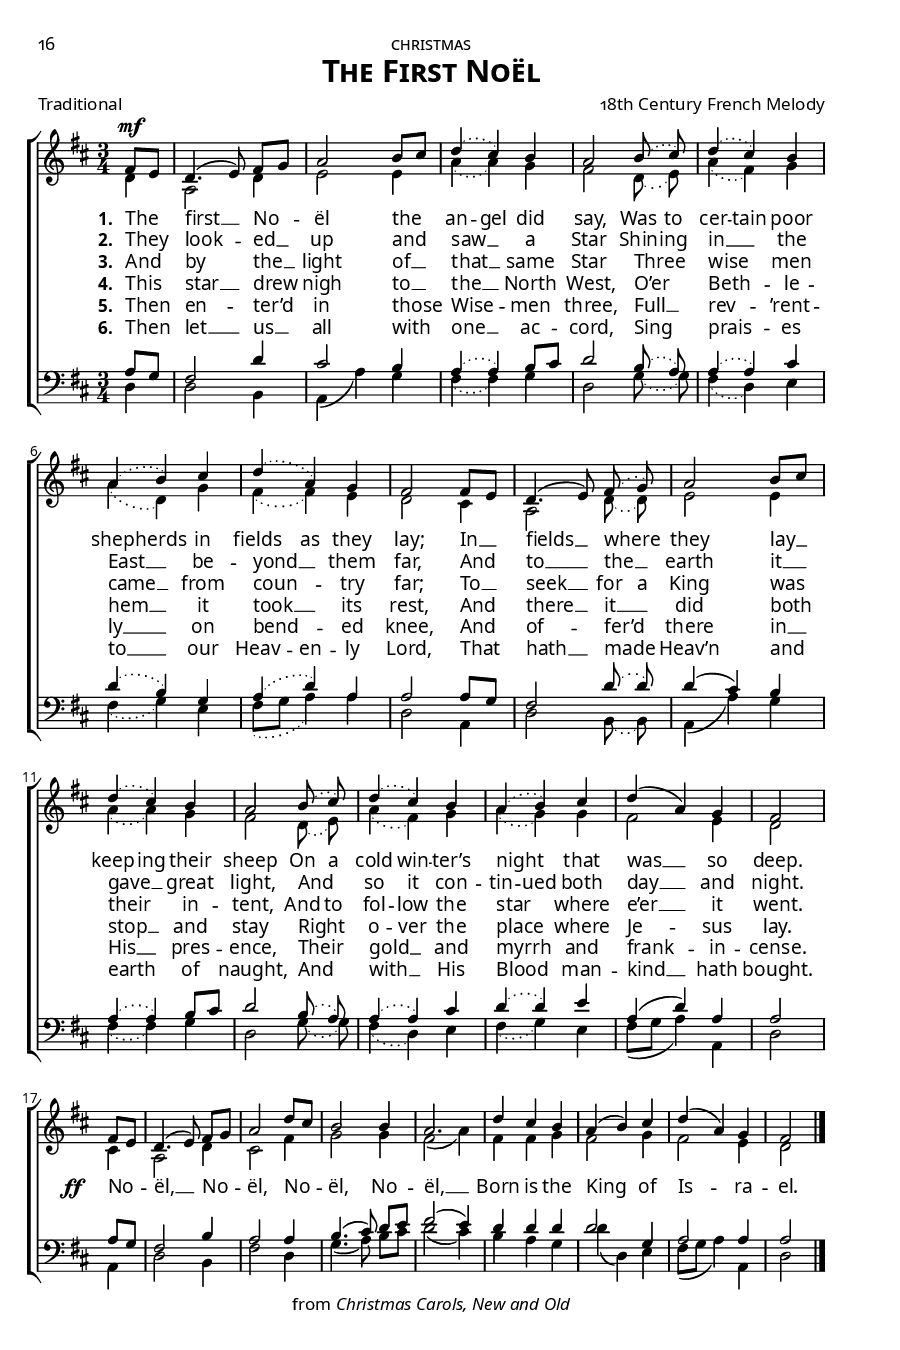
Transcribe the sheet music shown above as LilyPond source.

\version "2.14.2"
\include "util.ly"
\header {
  title = \markup{\override #'(font-name . "Garamond Premier Pro Semibold"){ \abs-fontsize #15 \smallCapsOldStyle"The First Noël"}}
  poet = \markup\oldStyleNum"Traditional"
  composer = \markup\oldStyleNum"18th Century French Melody"
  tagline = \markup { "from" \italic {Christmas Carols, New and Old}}
}
\paper {
  paper-height = 9\in
  paper-width = 6\in
  indent = 0\in
  %system-system-spacing = #'((basic-distance . 10) (padding . 0))
  system-system-spacing =
    #'((basic-distance . 0)
       (minimum-distance . 0)
       (padding . -5)
       (stretchability . 100))
  ragged-last-bottom = ##f
  ragged-bottom = ##f
  two-sided = ##t
  inner-margin = 0.5\in
  outer-margin = 0.25\in
  top-margin = 0.25\in
  bottom-margin = 0.25\in
  first-page-number = #016
  print-first-page-number = ##t
  headerLine = \markup{\override #'(font-name . "Garamond Premier Pro") \smallCapsOldStyle"christmas"}
  oddHeaderMarkup = \markup\fill-line{
     \override #'(font-name . "Garamond Premier Pro")\abs-fontsize #8.5
     \combine 
        \fill-line{"" \on-the-fly #print-page-number-check-first
        \oldStylePageNum""
        }
        \fill-line{\headerLine}
  }
  evenHeaderMarkup = \markup {
     \override #'(font-name . "Garamond Premier Pro")\abs-fontsize #8.5
     \combine
        \on-the-fly #print-page-number-check-first
        \oldStylePageNum""
        \fill-line{\headerLine}
  }
}
#(set-global-staff-size 15) \paper{ #(define fonts (make-pango-font-tree "GoudyOlSt BT" "Garamond Premier Pro" "Garamond Premier Pro" (/ 15 20))) }
global = {
  \key d \major
  \time 3/4
  \autoBeamOff
  \override DynamicLineSpanner #'staff-padding = #0.0
  \override DynamicLineSpanner #'Y-extent = #'(-0.5 . 0.5)
}

sopMusic = \relative c' {
  \partial 4 fis8[^\mf e] |
  d4.( e8) fis[ g] |
  a2 b8[ cis] |
  \slurDotted d4( cis) b |
  a2 b8\noBeam( cis) |
  d4( cis) b |
  
  a( b) cis |
  d( a) g |
  fis2 \slurSolid fis8[ e] |
  d4.( e8) \slurDotted fis8\noBeam( g) |
  \slurSolid a2 b8[ cis] |
  
  \slurDotted d4( cis) b |
  a2 b8\noBeam( cis) |
  d4( cis) b |
  a( b) cis |
  \slurSolid d( a) g |
  \partial 2 fis2 | \break
  
  \partial 4 fis8[ e] |
  d4.( e8) fis[ g] |
  a2 d8[ cis] |
  b2 b4 |
  a2. |
  d4 cis b |
  a( b) cis |
  d( a) g |
  \partial 2 fis2 \bar "|."
}
sopWords = \lyricmode {
  
}

altoMusic = \relative c' {
  d4 |
  a2 d4 |
  e2 e4 |
  \slurDotted a4( a) g |
  fis2 d8\noBeam( e) |
  a4( fis) g |
  
  a( d,) g |
  fis( fis) e |
  d2 cis4 |
  a2 d8\noBeam( d) |
  e2 e4 |
  
  a4( a) g |
  fis2 d8\noBeam( e) |
  a4( fis) g |
  a( g) g |
  fis2 e4 |
  d2 |
  
  cis4 |
  a2 d4 |
  cis2 fis4 |
  g2 g4 |
  \slurSolid fis2( a4) |
  fis4 fis g |
  fis2 g4 |
  fis2 e4 |
  d2 \bar "|."
}
altoWords = {
  \dropLyricsVI
  \lyricmode {
    \set stanza = #"1. "
    The first __ No -- ël the
    \set ignoreMelismata = ##t
    an -- gel did say,
    Was to cer -- tain poor shep -- herds in fields as they lay;
    \unset ignoreMelismata
    
    In __ fields __ where they lay __
    \set ignoreMelismata = ##t
    
    keep -- ing their sheep
    On a cold win -- ter’s night _ that was __ _ so deep.
    \unset ignoreMelismata
  }
  \set stanza = \markup\dynamic"ff   "
  \lyricmode {
    \dropLyricsIV
    No -- ël, __ No -- ël, No -- ël,
    \set associatedVoice = "altos"
    No -- ël, __
    \unset associatedVoice
    Born is the King of Is -- ra -- el.
  }
}
altoWordsII = \lyricmode {
  \dropLyricsVI
  \set stanza = #"2. "
  They look -- ed __ up and
  \set ignoreMelismata = ##t
  saw __ _ a Star
  Shin -- ing in __ _ the East __ _ be -- yond __ _ them far,
  \unset ignoreMelismata
  
  And to __ the __ earth it __
  \set ignoreMelismata = ##t
  
  gave __ _ great light,
  And _ so it con -- tin -- ued both day __ _ and night.
}
altoWordsIII = \lyricmode {
  \dropLyricsVI
  \set stanza = #"3. "
  And by
%8.5x11 __
  the __ light of __ that __ same Star
  Three wise men came __ from coun -- try far;
  To __ seek __
\set ignoreMelismata = ##t
  for a King
\unset ignoreMelismata
  was their
%8.5x11 __
  in -- tent,
\set ignoreMelismata = ##t
  And to fol -- low the star _ where e’er __ _ it went.
}
altoWordsIV = \lyricmode {
  \dropLyricsVI
  \set stanza = #"4. "
  This star __ drew nigh to __ 
  \set ignoreMelismata = ##t
  the __ _ North West,
  O’er
%8.5x11 __
  _ Beth -- _ le -- hem __ _ it took __ _ its rest,
  \unset ignoreMelismata
  
  And there __ it __ did both
  \set ignoreMelismata = ##t
  
  stop __ _ and stay
  Right _ o -- ver the place _ where Je -- _ sus lay.
}
altoWordsV = \lyricmode {
  \dropLyricsVI
  \set stanza = #"5. "
  Then en -- ter’d in those
  \set ignoreMelismata = ##t
  Wise -- _ men three,
  Full __ _ rev -- _ ’rent -- ly __ _ on bend -- _ ed knee,
  \unset ignoreMelismata
  
  And of -- fer’d
%8.5x11 __
  there in __
  \set ignoreMelismata = ##t
  
  His __ _ pres -- ence,
  Their _ gold __ _ and myrrh _ and frank -- _ in -- cense.
}
altoWordsVI = \lyricmode {
  \dropLyricsVI
  \set stanza = #"6. "
  Then let __ us __ all with one __ ac -- cord,
  Sing prais -- es to __ our
\set ignoreMelismata = ##t
  Heav -- en -- ly Lord,
\unset ignoreMelismata
  That hath __ made Heav’n and earth of naught,
  And with __ His Blood man -- kind __ hath bought.
}

tenorMusic = \relative c' {
  a8[ g] |
  fis2 d'4 |
  cis2 b4 |
  \slurDotted a4( a) \slurSolid b8[ cis] |
  d2 \slurDotted b8\noBeam( a) |
  a4( a) cis |
  
  d( b) g |
  a( d) a |
  a2 \slurSolid a8[ g] |
  fis2 \slurDotted d'8\noBeam( d) |
  \slurSolid d4( cis) b |
  
  \slurDotted a( a) \slurSolid b8[ cis] |
  d2 \slurDotted b8\noBeam( a) |
  a4( a) cis |
  d4( d) e |
  \slurSolid a,( d) a |
  a2 |
  
  a8[ g] |
  fis2 b4 |
  a2 a4 |
  b4.( cis8) d[ e] |
  fis2( e4) |
  d d d |
  d2 g,4 |
  a2 a4 |
  a2 \bar "|."
}
tenorWords = \lyricmode {

}

bassMusic = \relative c {
  d4 |
  d2 b4 |
  a( a') g |
  \slurDotted fis( fis) g |
  d2 g8\noBeam( g) |
  fis4( d) e |
  
  fis( g) e |
  fis8[( g] a4) a |
  d,2 a4 |
  d2 b8\noBeam( b) |
  \slurSolid a4( a') g |
  
  \slurDotted fis( fis) g |
  d2 g8\noBeam( g) |
  fis4( d) e |
  fis( g) e |
  \slurSolid fis8[( g] a4) a, |
  d2 |
  
  a4 |
  d2 b4 |
  fis'2 d4 |
  g4.( a8) b[ cis] |
  d2( cis4) |
  b a g |
  d'( d,) e |
  fis8[( g] a4) a, |
  d2 \bar "|."
}
bassWords = \lyricmode {

}

\score {
  <<
   \new ChoirStaff <<
%    \new Lyrics = sopranos \with { \override VerticalAxisGroup #'nonstaff-relatedstaff-spacing = #'((basic-distance . 1)) }
    \new Staff = women <<
      \new Voice = "sopranos" { \voiceOne << \global \sopMusic >> }
      \new Voice = "altos" { \voiceTwo << \global \altoMusic >> }
    >>
    \new Lyrics \with { alignAboveContext = #"women" \override VerticalAxisGroup #'nonstaff-relatedstaff-spacing = #'((basic-distance . 1))} \lyricsto "sopranos" \sopWords
     \new Lyrics = "altosVI"  \with { alignBelowContext = #"women" \override VerticalAxisGroup #'nonstaff-relatedstaff-spacing = #'((basic-distance . 1))} \lyricsto "sopranos" \altoWordsVI
    \new Lyrics = "altosV"  \with { alignBelowContext = #"women" \override VerticalAxisGroup #'nonstaff-relatedstaff-spacing = #'((basic-distance . 1))} \lyricsto "sopranos" \altoWordsV
    \new Lyrics = "altosIV"  \with { alignBelowContext = #"women" \override VerticalAxisGroup #'nonstaff-relatedstaff-spacing = #'((basic-distance . 1))} \lyricsto "sopranos" \altoWordsIV
    \new Lyrics = "altosIII"  \with { alignBelowContext = #"women" \override VerticalAxisGroup #'nonstaff-relatedstaff-spacing = #'((basic-distance . 1))} \lyricsto "sopranos" \altoWordsIII
    \new Lyrics = "altosII"  \with { alignBelowContext = #"women" \override VerticalAxisGroup #'nonstaff-relatedstaff-spacing = #'((basic-distance . 1))} \lyricsto "sopranos" \altoWordsII
    \new Lyrics = "altos"  \with { alignBelowContext = #"women" \override VerticalAxisGroup #'nonstaff-relatedstaff-spacing = #'((basic-distance . 1))} \lyricsto "sopranos" \altoWords
   \new Staff = men <<
      \clef bass
      \new Voice = "tenors" { \voiceOne << \global \tenorMusic >> }
      \new Voice = "basses" { \voiceTwo << \global \bassMusic >> }
    >>
    \new Lyrics \with { alignAboveContext = #"men" \override VerticalAxisGroup #'nonstaff-relatedstaff-spacing = #'((basic-distance . 1)) } \lyricsto "tenors" \tenorWords
    \new Lyrics \with { alignBelowContext = #"men" \override VerticalAxisGroup #'nonstaff-relatedstaff-spacing = #'((basic-distance . 1)) } \lyricsto "basses" \bassWords
  >>
%    \new PianoStaff << \new Staff { \new Voice { \pianoRH } } \new Staff { \clef "bass" \pianoLH } >>
  >>
  \layout {
    \context {
      \Score
      %\override SpacingSpanner #'base-shortest-duration = #(ly:make-moment 1 8)
      %\override SpacingSpanner #'common-shortest-duration = #(ly:make-moment 1 4)
    }
    \context {
      % Remove all empty staves
      % \Staff \RemoveEmptyStaves \override VerticalAxisGroup #'remove-first = ##t
    }
    \context {
      \Lyrics
      \override LyricText #'X-offset = #center-on-word
    }
  }
  \midi {
    \tempo 4 = 90
    \set Staff.midiInstrument = "flute"
  
    \context {
      \Voice
      \remove "Dynamic_performer"
    }
  }
}
